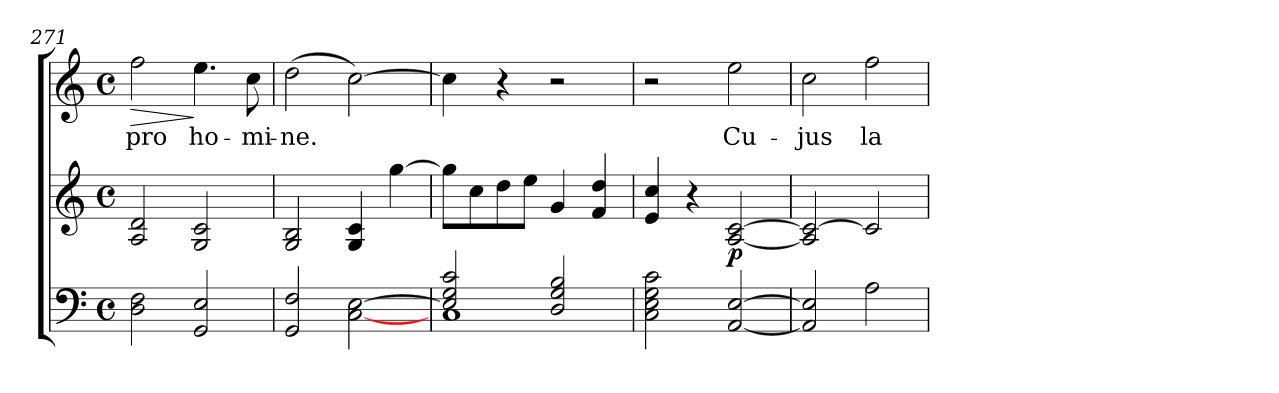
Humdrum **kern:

**kern	**kern	**dynam	**kern	**text	**dynam
*part2	*part2	*part2	*part1	*part1	*part1
*staff3	*staff2	*staff2/3	*staff1	*staff1	*staff1
*clefF4	*clefG2	*	*clefG2	*	*
*	*	*	*ITrd7c12	*	*
*k[]	*k[]	*	*k[]	*	*
*C:	*C:	*	*C:	*	*
*M4/4	*M4/4	*	*M4/4	*	*
*met(c)	*met(c)	*	*met(c)	*	*
=271	=271	=271	=271	=271	=271
!	!	!	!	!LO:LY:b	!LO:HP:b
2D\ 2F\	2A/ 2d/	.	2f\	pro	>
!	!	!	!	!LO:LY:b	!
2GG/ 2E/	2G/ 2c/	.	4.e\	ho-	]
!	!	!	!	!LO:LY:b	!
.	.	.	8c\	-mi-	.
=272	=272	=272	=272	=272	=272
!	!	!	!	!LO:LY:b	!
2GG/ 2F/	2G/ 2B/	.	(>2d\	-ne.	.
[2C\ [2E\	4G/ 4c/	.	[2c\)	.	.
.	[4gg\	.	.	.	.
=273	=273	=273	=273	=273	=273
*^	*	*	*	*	*
2E/] 2G/ 2c/	1C	8gg\L]	.	4c\]	.	.
.	.	8cc\	.	.	.	.
.	.	8dd\	.	4r	.	.
.	.	8ee\J	.	.	.	.
2D/ 2G/ 2B/	.	4g/	.	2r	.	.
.	.	4f/ 4dd/	.	.	.	.
*v	*v	*	*	*	*	*
=274	=274	=274	=274	=274	=274
2C\ 2E\ 2G\ 2c\	4e/ 4cc/	.	2r	.	.
.	4r	.	.	.	.
!	!	!LO:DY:b	!	!LO:LY:b	!
[2AA/ [2E/	[2A/ [2c/	p	2e\	Cu-	.
=275	=275	=275	=275	=275	=275
!	!	!	!	!LO:LY:b	!
2AA/] 2E/]	2A/] 2c/_	.	2c\	-jus	.
!	!	!	!	!LO:LY:b	!
2A\	2c/]	.	2f\	la-	.
=	=	=	=	=	=
*-	*-	*-	*-	*-	*-
